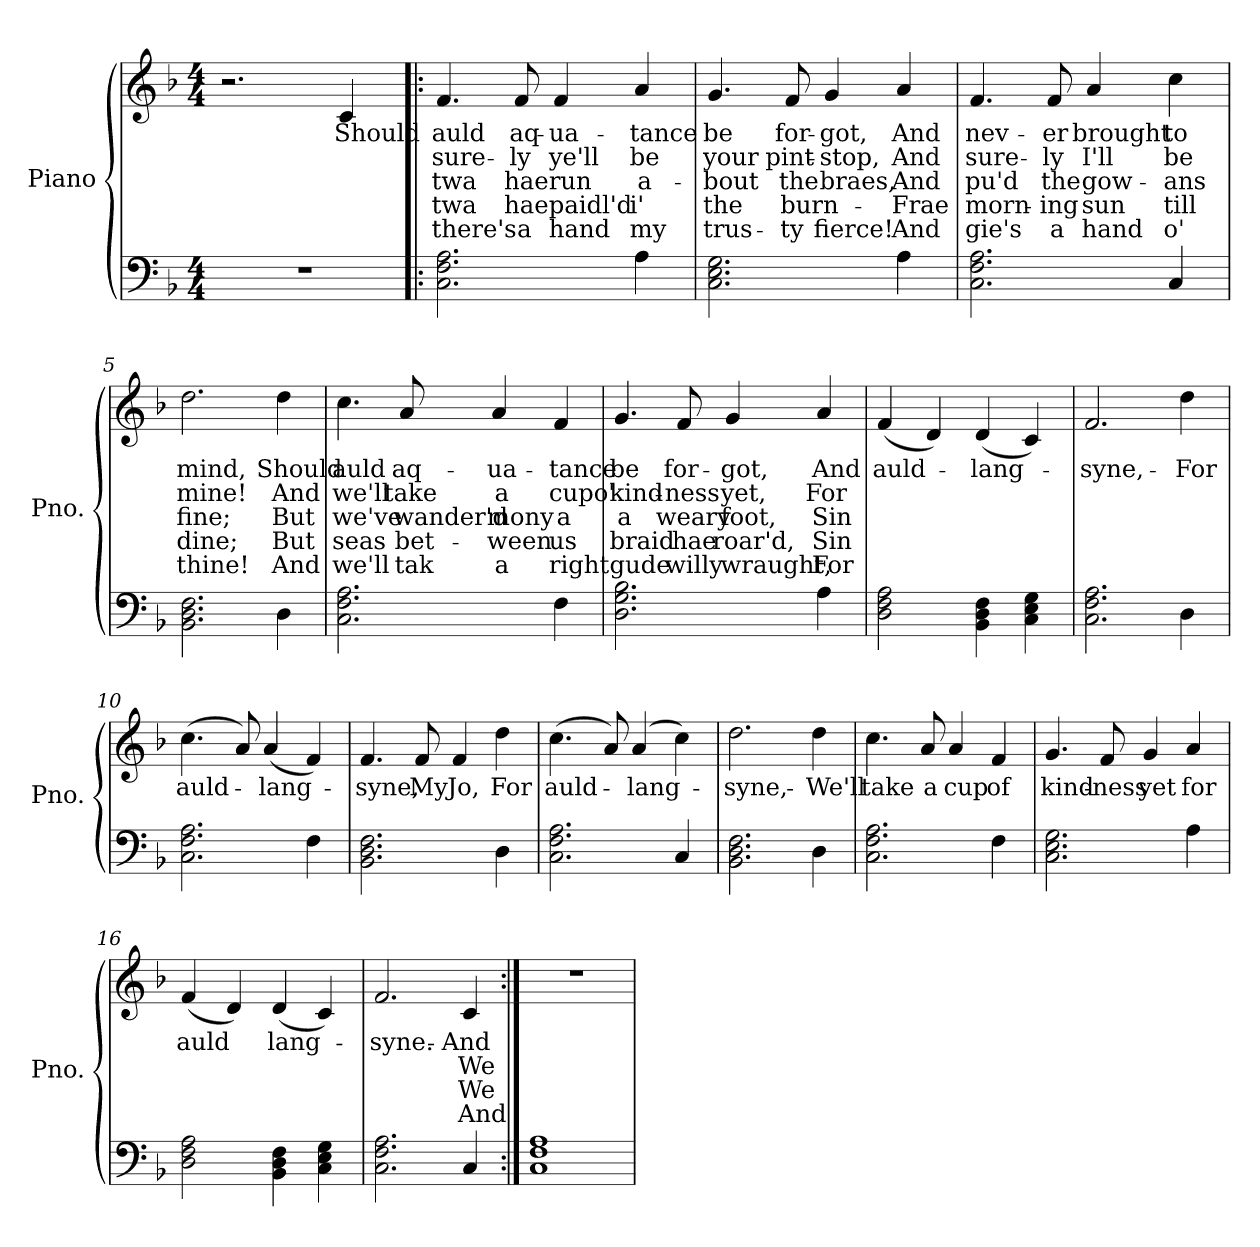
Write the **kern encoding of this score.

**kern	**kern	**text	**text	**text	**text	**text
*part1	*part1	*part1	*part1	*part1	*part1	*part1
*staff2	*staff1	*staff1	*staff1	*staff1	*staff1	*staff1
*I"Piano	*	*	*	*	*	*
*I'Pno.	*	*	*	*	*	*
*stria5	*stria5	*	*	*	*	*
*clefF4	*clefG2	*	*	*	*	*
*k[b-]	*k[b-]	*	*	*	*	*
*M4/4	*M4/4	*	*	*	*	*
*MM120	*MM120	*	*	*	*	*
=1	=1	=1	=1	=1	=1	=1
1r	2.r	.	.	.	.	.
.	4c	Should	.	.	.	.
=2!|:	=2!|:	=2!|:	=2!|:	=2!|:	=2!|:	=2!|:
2.C 2.F 2.A	4.f	auld	sure-	twa	twa	there's
.	8f	aq-	-ly	hae	hae	a
.	4f	ua-	ye'll	run	paidl'd	hand
4A	4a	tance	be	a-	i'	my
=3	=3	=3	=3	=3	=3	=3
2.E 2.G 2.C	4.g	be	your	-bout	the	trus-
.	8f	for-	pint-	the	burn-	-ty
.	4g	got,	-stop,	braes,	.	fierce!
4A	4a	And	And	And	Frae	And
=4	=4	=4	=4	=4	=4	=4
2.F 2.A 2.C	4.f	nev-	sure-	pu'd	morn-	gie's
.	8f	er	-ly	the	-ing	a
.	4a	brought	I'll	gow-	sun	hand
4C	4cc	to	be	-ans	till	o'
=5	=5	=5	=5	=5	=5	=5
2.D 2.F 2.BB-	2.dd	mind,	mine!	fine;	dine;	thine!
4D	4dd	Should	And	But	But	And
=6	=6	=6	=6	=6	=6	=6
2.C 2.F 2.A	4.cc	auld	we'll	we've	seas	we'll
.	8a	aq-	take	wander'd	bet-	tak
.	4a	ua-	a	mony	-ween	a
4F	4f	tance	cupo'	a	us	right
=7	=7	=7	=7	=7	=7	=7
2.D 2.G 2.B-	4.g	be	kind-	a	braid	gude
.	8f	for-	-ness	weary	hae	willy
.	4g	got,	yet,	foot,	roar'd,	wraught,
4A	4a	And	For	Sin	Sin	For
=8	=8	=8	=8	=8	=8	=8
2D 2F 2A	(4f	auld-	.	.	.	.
.	4d)	.	.	.	.	.
4BB- 4D 4F	(4d	lang-	.	.	.	.
4C 4E 4G	4c)	.	.	.	.	.
=9	=9	=9	=9	=9	=9	=9
2.C 2.F 2.A	2.f	syne,-	.	.	.	.
4D	4dd	For	.	.	.	.
=10	=10	=10	=10	=10	=10	=10
2.C 2.F 2.A	(4.cc	auld-	.	.	.	.
.	8a)	.	.	.	.	.
.	(4a	lang-	.	.	.	.
4F	4f)	.	.	.	.	.
=11	=11	=11	=11	=11	=11	=11
2.BB- 2.D 2.F	4.f	syne,	.	.	.	.
.	8f	My	.	.	.	.
.	4f	Jo,	.	.	.	.
4D	4dd	For	.	.	.	.
=12	=12	=12	=12	=12	=12	=12
2.C 2.F 2.A	(4.cc	auld-	.	.	.	.
.	8a)	.	.	.	.	.
.	(4a	lang-	.	.	.	.
4C	4cc)	.	.	.	.	.
=13	=13	=13	=13	=13	=13	=13
2.BB- 2.D 2.F	2.dd	syne, -	.	.	.	.
4D	4dd	We'll	.	.	.	.
=14	=14	=14	=14	=14	=14	=14
2.C 2.F 2.A	4.cc	take	.	.	.	.
.	8a	a	.	.	.	.
.	4a	cup	.	.	.	.
4F	4f	of	.	.	.	.
=15	=15	=15	=15	=15	=15	=15
2.C 2.E 2.G	4.g	kind-	.	.	.	.
.	8f	ness	.	.	.	.
.	4g	yet	.	.	.	.
4A	4a	for	.	.	.	.
=16	=16	=16	=16	=16	=16	=16
2D 2F 2A	(4f	auld	.	.	.	.
.	4d)	.	.	.	.	.
4D 4F 4BB-	(4d	lang-	.	.	.	.
4C 4E 4G	4c)	.	.	.	.	.
=17	=17	=17	=17	=17	=17	=17
2.C 2.F 2.A	2.f	syne. -	.	.	.	.
4C	4c	And	We	We	And	.
=18:|!	=18:|!	=18:|!	=18:|!	=18:|!	=18:|!	=18:|!
1C 1F 1A	1r	Syne.	.	.	.	.
=	=	=	=	=	=	=
*-	*-	*-	*-	*-	*-	*-
